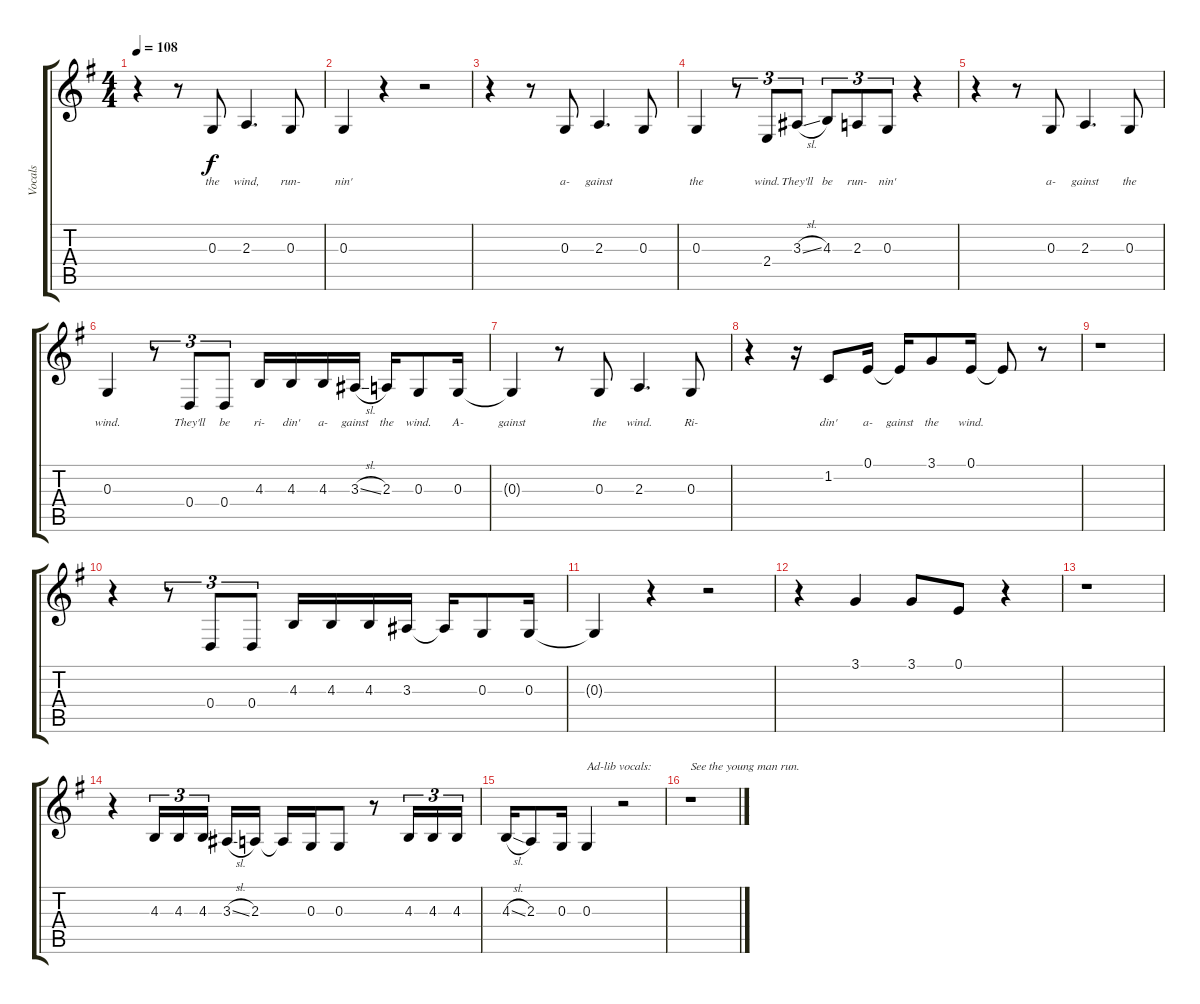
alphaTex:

\track ("Vocals" "Vocals") {instrument clarinet}
\staff {score tabs}
\tuning (E4 B3 G3 D3 A2 E2) {hide}
\ts (4 4)
\tempo 108
\clef g2
\ks g
r.4{dy f} r.8 0.3.8{lyrics (0 "the") lyrics (1 "") lyrics (2 "") lyrics (3 "") lyrics (4 "")} 2.3.4{d lyrics (0 "wind,") lyrics (1 "") lyrics (2 "") lyrics (3 "") lyrics (4 "")} 0.3.8{lyrics (0 "run-") lyrics (1 "") lyrics (2 "") lyrics (3 "") lyrics (4 "")} |
0.3.4{lyrics (0 "nin'") lyrics (1 "") lyrics (2 "") lyrics (3 "") lyrics (4 "")} r.4 r.2 |
r.4 r.8 0.3.8{lyrics (0 "a-") lyrics (1 "") lyrics (2 "") lyrics (3 "") lyrics (4 "")} 2.3.4{d lyrics (0 "gainst") lyrics (1 "") lyrics (2 "") lyrics (3 "") lyrics (4 "")} 0.3.8{lyrics (0 "") lyrics (1 "") lyrics (2 "") lyrics (3 "") lyrics (4 "")} |
0.3.4{lyrics (0 "the") lyrics (1 "") lyrics (2 "") lyrics (3 "") lyrics (4 "")} r.8{tu (3 2)} 2.4.8{tu (3 2) lyrics (0 "wind.") lyrics (1 "") lyrics (2 "") lyrics (3 "") lyrics (4 "")} 3.3{sl}.8{tu (3 2) lyrics (0 "They'll") lyrics (1 "") lyrics (2 "") lyrics (3 "") lyrics (4 "")} 4.3.8{tu (3 2) lyrics (0 "be") lyrics (1 "") lyrics (2 "") lyrics (3 "") lyrics (4 "")} 2.3.8{tu (3 2) lyrics (0 "run-") lyrics (1 "") lyrics (2 "") lyrics (3 "") lyrics (4 "")} 0.3.8{tu (3 2) lyrics (0 "nin'") lyrics (1 "") lyrics (2 "") lyrics (3 "") lyrics (4 "")} r.4 |
r.4 r.8 0.3.8{lyrics (0 "a-") lyrics (1 "") lyrics (2 "") lyrics (3 "") lyrics (4 "")} 2.3.4{d lyrics (0 "gainst") lyrics (1 "") lyrics (2 "") lyrics (3 "") lyrics (4 "")} 0.3.8{lyrics (0 "the") lyrics (1 "") lyrics (2 "") lyrics (3 "") lyrics (4 "")} |
0.3.4{lyrics (0 "wind.") lyrics (1 "") lyrics (2 "") lyrics (3 "") lyrics (4 "")} r.8{tu (3 2)} 0.4.8{tu (3 2) lyrics (0 "They'll") lyrics (1 "") lyrics (2 "") lyrics (3 "") lyrics (4 "")} 0.4.8{tu (3 2) lyrics (0 "be") lyrics (1 "") lyrics (2 "") lyrics (3 "") lyrics (4 "")} 4.3.16{lyrics (0 "ri-") lyrics (1 "") lyrics (2 "") lyrics (3 "") lyrics (4 "")} 4.3.16{lyrics (0 "din'") lyrics (1 "") lyrics (2 "") lyrics (3 "") lyrics (4 "")} 4.3.16{lyrics (0 "a-") lyrics (1 "") lyrics (2 "") lyrics (3 "") lyrics (4 "")} 3.3{sl}.16{lyrics (0 "gainst") lyrics (1 "") lyrics (2 "") lyrics (3 "") lyrics (4 "")} 2.3.16{lyrics (0 "the") lyrics (1 "") lyrics (2 "") lyrics (3 "") lyrics (4 "")} 0.3.8{lyrics (0 "wind.") lyrics (1 "") lyrics (2 "") lyrics (3 "") lyrics (4 "")} 0.3.16{lyrics (0 "A-") lyrics (1 "") lyrics (2 "") lyrics (3 "") lyrics (4 "")} |
0.3{t}.4{lyrics (0 "gainst") lyrics (1 "") lyrics (2 "") lyrics (3 "") lyrics (4 "")} r.8 0.3.8{lyrics (0 "the") lyrics (1 "") lyrics (2 "") lyrics (3 "") lyrics (4 "")} 2.3.4{d lyrics (0 "wind.") lyrics (1 "") lyrics (2 "") lyrics (3 "") lyrics (4 "")} 0.3.8{lyrics (0 "Ri-") lyrics (1 "") lyrics (2 "") lyrics (3 "") lyrics (4 "")} |
r.4 r.16 1.2.8{lyrics (0 "din'") lyrics (1 "") lyrics (2 "") lyrics (3 "") lyrics (4 "")} 0.1.16{lyrics (0 "a-") lyrics (1 "") lyrics (2 "") lyrics (3 "") lyrics (4 "")} 0.1{t}.16{lyrics (0 "gainst") lyrics (1 "") lyrics (2 "") lyrics (3 "") lyrics (4 "")} 3.1.8{lyrics (0 "the") lyrics (1 "") lyrics (2 "") lyrics (3 "") lyrics (4 "")} 0.1.16{lyrics (0 "wind.") lyrics (1 "") lyrics (2 "") lyrics (3 "") lyrics (4 "")} 0.1{t}.8 r.8 |
r.1 |
r.4 r.8{tu (3 2)} 0.4.8{tu (3 2)} 0.4.8{tu (3 2)} 4.3.16 4.3.16 4.3.16 3.3.16 3.3{t}.16 0.3.8 0.3.16 |
0.3{t}.4 r.4 r.2 |
r.4 3.1.4 3.1.8 0.1.8 r.4 |
r.1 |
r.4 4.3.16{tu (3 2)} 4.3.16{tu (3 2)} 4.3.16{tu (3 2) beam splitsecondary} 3.3{sl}.16 2.3.16 2.3{t}.16 0.3.16 0.3.8 r.8 4.3.16{tu (3 2)} 4.3.16{tu (3 2)} 4.3.16{tu (3 2)} |
4.3{sl}.16 2.3.8 0.3.16 0.3.4{txt "Ad-lib vocals:"} r.2 |
r.1{txt "See the young man run."}
